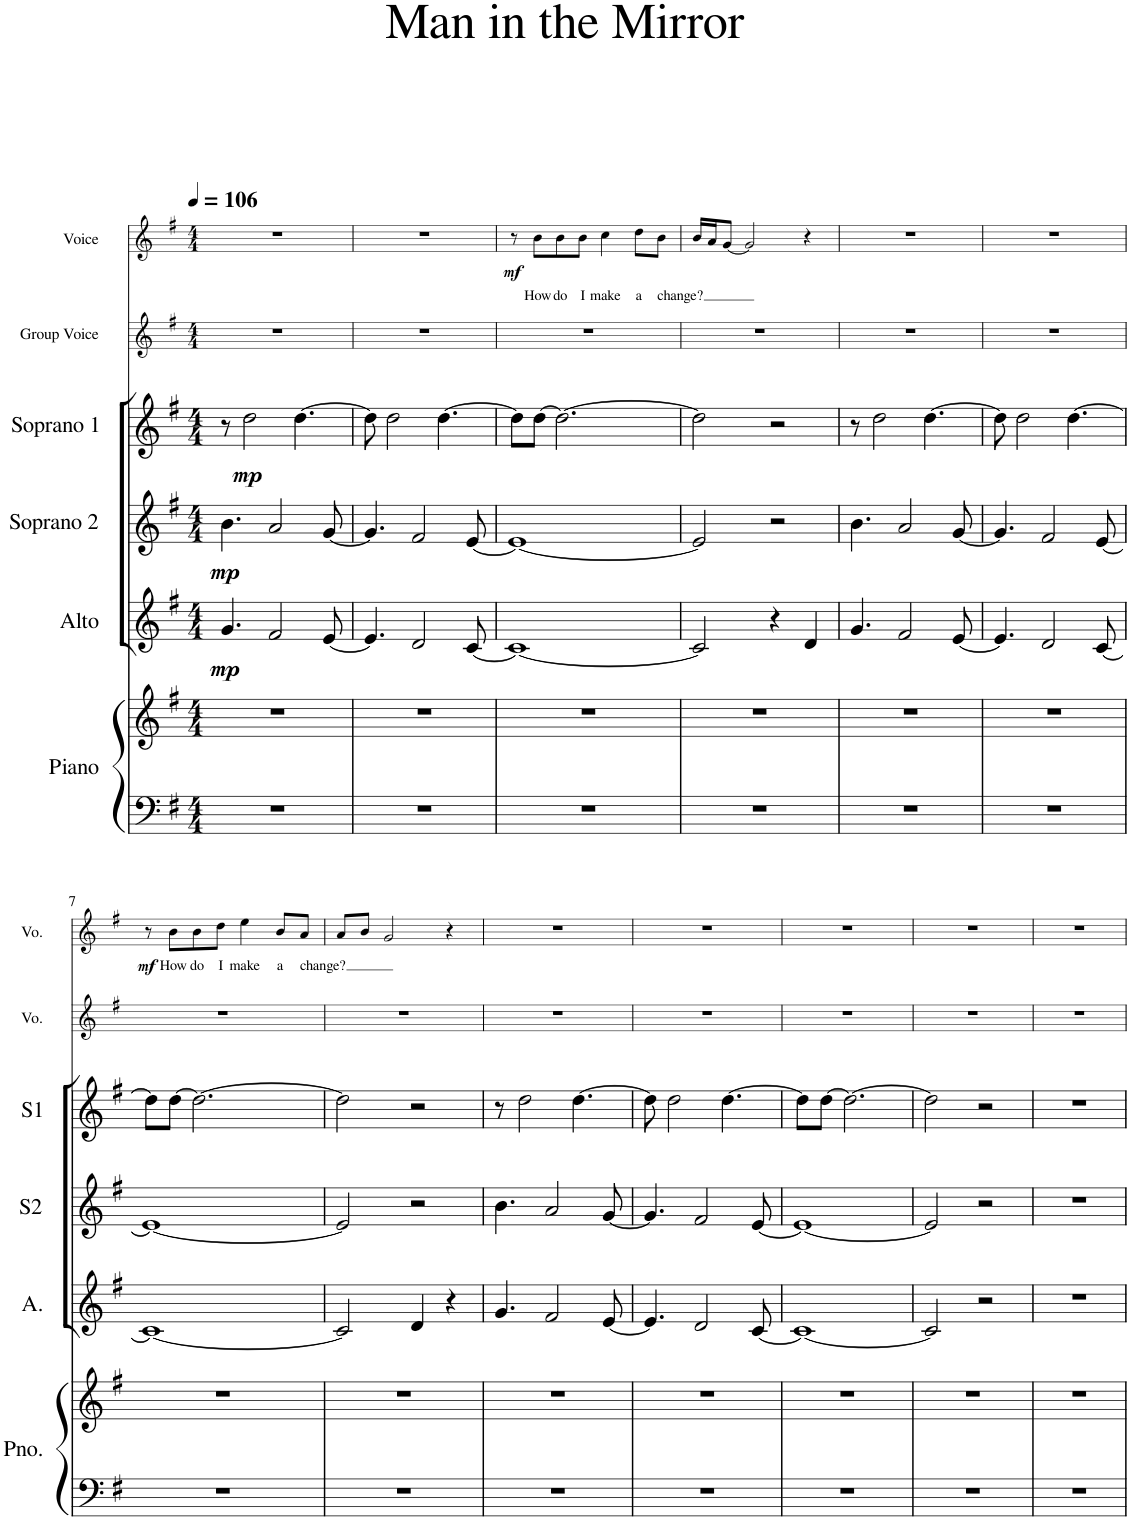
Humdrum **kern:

**kern	**kern	**kern	**dynam	**kern	**dynam	**kern	**dynam	**kern	**kern	**text	**dynam
*part6	*part6	*part5	*part5	*part4	*part4	*part3	*part3	*part2	*part1	*part1	*part1
*staff7	*staff6	*staff5	*staff5	*staff4	*staff4	*staff3	*staff3	*staff2	*staff1	*staff1	*staff1
*I"Piano	*	*I"Alto	*	*I"Soprano 2	*	*I"Soprano 1	*	*I"Group Voice	*I"Voice	*	*
*I'Pno.	*	*I'A.	*	*I'S2	*	*I'S1	*	*I'Vo.	*I'Vo.	*	*
*	*	*	*	*	*	*	*	*stria5	*stria5	*	*
*clefF4	*clefG2	*clefG2	*	*clefG2	*	*clefG2	*	*clefG2	*clefG2	*	*
*k[f#]	*k[f#]	*k[f#]	*	*k[f#]	*	*k[f#]	*	*k[f#]	*k[f#]	*	*
*M4/4	*M4/4	*M4/4	*	*M4/4	*	*M4/4	*	*M4/4	*M4/4	*	*
*MM106	*MM106	*MM106	*	*MM106	*	*MM106	*	*MM106	*MM106	*	*
=1	=1	=1	=1	=1	=1	=1	=1	=1	=1	=1	=1
!	!	!	!LO:DY:b	!	!LO:DY:b	!	!	!	!	!	!
1r	1r	4.g/	mp	4.b\	mp	8r	.	1r	1r	.	.
!	!	!	!	!	!	!	!LO:DY:b	!	!	!	!
.	.	.	.	.	.	2dd\	mp	.	.	.	.
.	.	2f#/	.	2a/	.	.	.	.	.	.	.
.	.	.	.	.	.	[4.dd\	.	.	.	.	.
.	.	[8e/	.	[8g/	.	.	.	.	.	.	.
=2	=2	=2	=2	=2	=2	=2	=2	=2	=2	=2	=2
1r	1r	4.e/]	.	4.g/]	.	8dd\]	.	1r	1r	.	.
.	.	.	.	.	.	2dd\	.	.	.	.	.
.	.	2d/	.	2f#/	.	.	.	.	.	.	.
.	.	.	.	.	.	[4.dd\	.	.	.	.	.
.	.	[8c/	.	[8e/	.	.	.	.	.	.	.
=3	=3	=3	=3	=3	=3	=3	=3	=3	=3	=3	=3
!	!	!	!	!	!	!	!	!	!	!	!LO:DY:b
1r	1r	1c_	.	1e_	.	8dd\L]	.	1r	8r	.	mf
!	!	!	!	!	!	!	!	!	!	!LO:LY:b	!
.	.	.	.	.	.	[8dd\J	.	.	8b\L	How	.
!	!	!	!	!	!	!	!	!	!	!LO:LY:b	!
.	.	.	.	.	.	2.dd\_	.	.	8b\	do	.
!	!	!	!	!	!	!	!	!	!	!LO:LY:b	!
.	.	.	.	.	.	.	.	.	8b\J	I	.
!	!	!	!	!	!	!	!	!	!	!LO:LY:b	!
.	.	.	.	.	.	.	.	.	4cc\	make	.
!	!	!	!	!	!	!	!	!	!	!LO:LY:b	!
.	.	.	.	.	.	.	.	.	8dd\L	a	.
!	!	!	!	!	!	!	!	!	!	!LO:LY:b	!
.	.	.	.	.	.	.	.	.	8b\J	change?	.
=4	=4	=4	=4	=4	=4	=4	=4	=4	=4	=4	=4
1r	1r	2c/]	.	2e/]	.	2dd\]	.	1r	16b/LL	.	.
.	.	.	.	.	.	.	.	.	16a/J	.	.
.	.	.	.	.	.	.	.	.	[8g/J	.	.
.	.	.	.	.	.	.	.	.	2g/]	.	.
.	.	4r	.	2r	.	2r	.	.	.	.	.
.	.	4d/	.	.	.	.	.	.	4r	.	.
=5	=5	=5	=5	=5	=5	=5	=5	=5	=5	=5	=5
1r	1r	4.g/	.	4.b\	.	8r	.	1r	1r	.	.
.	.	.	.	.	.	2dd\	.	.	.	.	.
.	.	2f#/	.	2a/	.	.	.	.	.	.	.
.	.	.	.	.	.	[4.dd\	.	.	.	.	.
.	.	[8e/	.	[8g/	.	.	.	.	.	.	.
=6	=6	=6	=6	=6	=6	=6	=6	=6	=6	=6	=6
1r	1r	4.e/]	.	4.g/]	.	8dd\]	.	1r	1r	.	.
.	.	.	.	.	.	2dd\	.	.	.	.	.
.	.	2d/	.	2f#/	.	.	.	.	.	.	.
.	.	.	.	.	.	[4.dd\	.	.	.	.	.
.	.	[8c/	.	[8e/	.	.	.	.	.	.	.
!!LO:LB:g=z
=7	=7	=7	=7	=7	=7	=7	=7	=7	=7	=7	=7
!	!	!	!	!	!	!	!	!	!	!	!LO:DY:b
1r	1r	1c_	.	1e_	.	8dd\L]	.	1r	8r	.	mf
!	!	!	!	!	!	!	!	!	!	!LO:LY:b	!
.	.	.	.	.	.	[8dd\J	.	.	8b\L	How	.
!	!	!	!	!	!	!	!	!	!	!LO:LY:b	!
.	.	.	.	.	.	2.dd\_	.	.	8b\	do	.
!	!	!	!	!	!	!	!	!	!	!LO:LY:b	!
.	.	.	.	.	.	.	.	.	8dd\J	I	.
!	!	!	!	!	!	!	!	!	!	!LO:LY:b	!
.	.	.	.	.	.	.	.	.	4ee\	make	.
!	!	!	!	!	!	!	!	!	!	!LO:LY:b	!
.	.	.	.	.	.	.	.	.	8b/L	a	.
!	!	!	!	!	!	!	!	!	!	!LO:LY:b	!
.	.	.	.	.	.	.	.	.	8a/J	change?	.
=8	=8	=8	=8	=8	=8	=8	=8	=8	=8	=8	=8
1r	1r	2c/]	.	2e/]	.	2dd\]	.	1r	8a/L	.	.
.	.	.	.	.	.	.	.	.	8b/J	.	.
.	.	.	.	.	.	.	.	.	2g/	.	.
.	.	4d/	.	2r	.	2r	.	.	.	.	.
.	.	4r	.	.	.	.	.	.	4r	.	.
=9	=9	=9	=9	=9	=9	=9	=9	=9	=9	=9	=9
1r	1r	4.g/	.	4.b\	.	8r	.	1r	1r	.	.
.	.	.	.	.	.	2dd\	.	.	.	.	.
.	.	2f#/	.	2a/	.	.	.	.	.	.	.
.	.	.	.	.	.	[4.dd\	.	.	.	.	.
.	.	[8e/	.	[8g/	.	.	.	.	.	.	.
=10	=10	=10	=10	=10	=10	=10	=10	=10	=10	=10	=10
1r	1r	4.e/]	.	4.g/]	.	8dd\]	.	1r	1r	.	.
.	.	.	.	.	.	2dd\	.	.	.	.	.
.	.	2d/	.	2f#/	.	.	.	.	.	.	.
.	.	.	.	.	.	[4.dd\	.	.	.	.	.
.	.	[8c/	.	[8e/	.	.	.	.	.	.	.
=11	=11	=11	=11	=11	=11	=11	=11	=11	=11	=11	=11
1r	1r	1c_	.	1e_	.	8dd\L]	.	1r	1r	.	.
.	.	.	.	.	.	[8dd\J	.	.	.	.	.
.	.	.	.	.	.	2.dd\_	.	.	.	.	.
=12	=12	=12	=12	=12	=12	=12	=12	=12	=12	=12	=12
1r	1r	2c/]	.	2e/]	.	2dd\]	.	1r	1r	.	.
.	.	2r	.	2r	.	2r	.	.	.	.	.
=13	=13	=13	=13	=13	=13	=13	=13	=13	=13	=13	=13
1r	1r	1r	.	1r	.	1r	.	1r	1r	.	.
=	=	=	=	=	=	=	=	=	=	=	=
*-	*-	*-	*-	*-	*-	*-	*-	*-	*-	*-	*-
